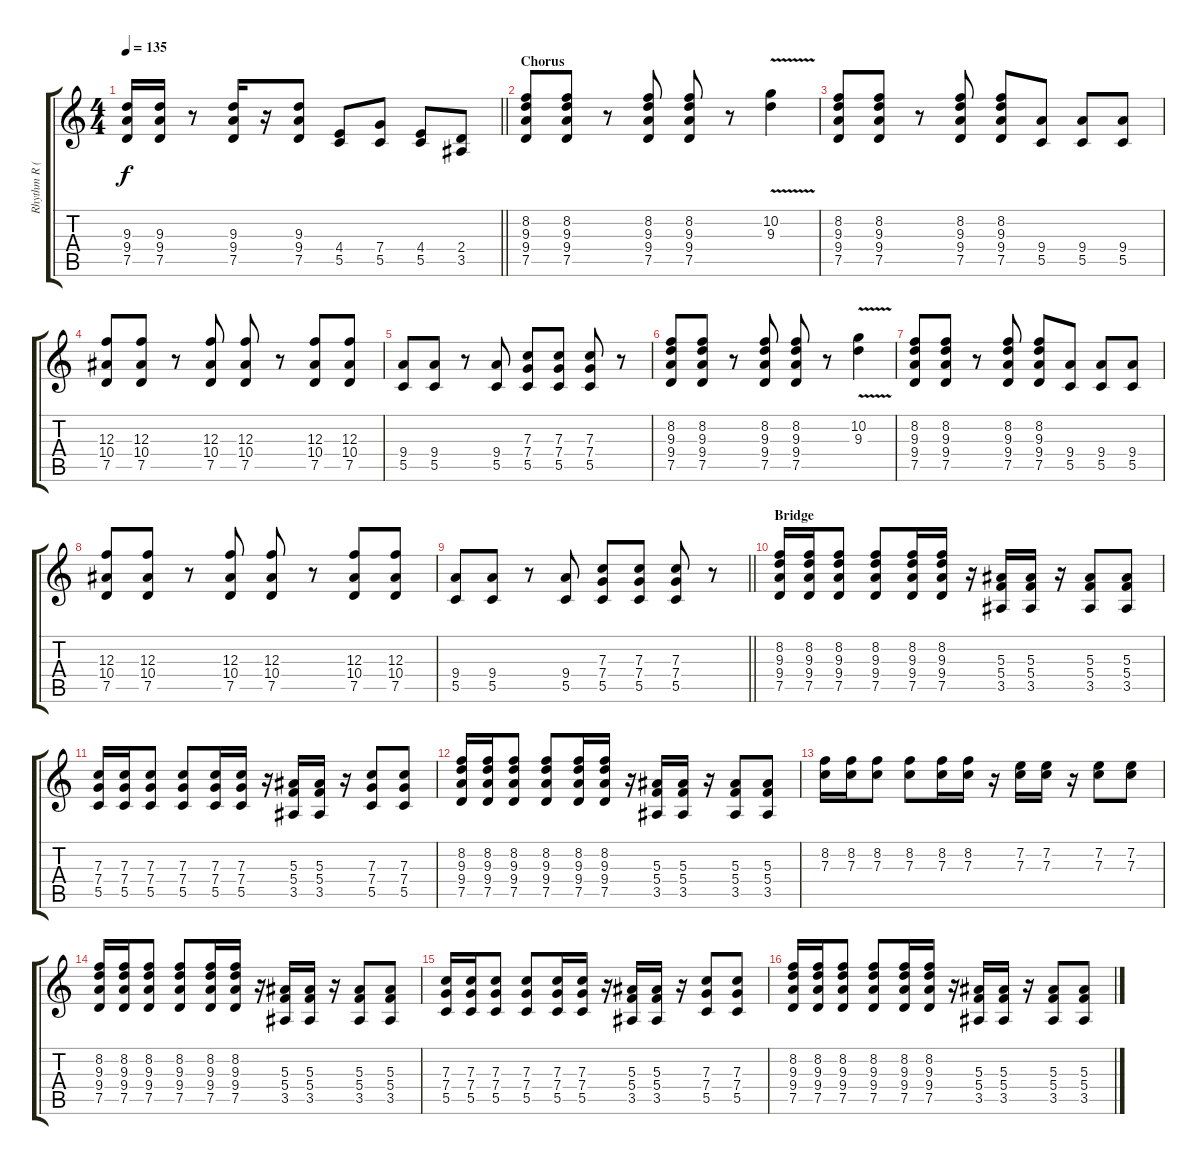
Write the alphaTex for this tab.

\track ("Rhythm R (Lorenzo)" "Rhythm R (") {instrument distortionguitar}
\staff {score tabs}
\tuning (D4 A3 F3 C3 G2 C2) {hide}
\ts (4 4)
\tempo 135
\clef g2
\barLineRight lightlight
\ks aminor
(9.3 9.4 7.5).16{dy f} (9.3 9.4 7.5).16 r.8 (9.3 9.4 7.5).16 r.16 (9.3 9.4 7.5).8 (4.4 5.5).8 (7.4 5.5).8 (4.4 5.5).8 (2.4 3.5).8 |
\section ("" "Chorus")
(8.2 9.3 9.4 7.5).8 (8.2 9.3 9.4 7.5).8 r.8 (8.2 9.3 9.4 7.5).8 (8.2 9.3 9.4 7.5).8 r.8 (10.2{v} 9.3).4 |
(8.2 9.3 9.4 7.5).8 (8.2 9.3 9.4 7.5).8 r.8 (8.2 9.3 9.4 7.5).8 (8.2 9.3 9.4 7.5).8 (9.4 5.5).8 (9.4 5.5).8 (9.4 5.5).8 |
(12.3 10.4 7.5).8 (12.3 10.4 7.5).8 r.8 (12.3 10.4 7.5).8 (12.3 10.4 7.5).8 r.8 (12.3 10.4 7.5).8 (12.3 10.4 7.5).8 |
(9.4 5.5).8 (9.4 5.5).8 r.8 (9.4 5.5).8 (7.3 7.4 5.5).8 (7.3 7.4 5.5).8 (7.3 7.4 5.5).8 r.8 |
(8.2 9.3 9.4 7.5).8 (8.2 9.3 9.4 7.5).8 r.8 (8.2 9.3 9.4 7.5).8 (8.2 9.3 9.4 7.5).8 r.8 (10.2{v} 9.3).4 |
(8.2 9.3 9.4 7.5).8 (8.2 9.3 9.4 7.5).8 r.8 (8.2 9.3 9.4 7.5).8 (8.2 9.3 9.4 7.5).8 (9.4 5.5).8 (9.4 5.5).8 (9.4 5.5).8 |
(12.3 10.4 7.5).8 (12.3 10.4 7.5).8 r.8 (12.3 10.4 7.5).8 (12.3 10.4 7.5).8 r.8 (12.3 10.4 7.5).8 (12.3 10.4 7.5).8 |
\barLineRight lightlight
(9.4 5.5).8 (9.4 5.5).8 r.8 (9.4 5.5).8 (7.3 7.4 5.5).8 (7.3 7.4 5.5).8 (7.3 7.4 5.5).8 r.8 |
\section ("" "Bridge")
(8.2 9.3 9.4 7.5).16 (8.2 9.3 9.4 7.5).16 (8.2 9.3 9.4 7.5).8 (8.2 9.3 9.4 7.5).8 (8.2 9.3 9.4 7.5).16 (8.2 9.3 9.4 7.5).16 r.16 (5.3 5.4 3.5).16 (5.3 5.4 3.5).16 r.16 (5.3 5.4 3.5).8 (5.3 5.4 3.5).8 |
(7.3 7.4 5.5).16 (7.3 7.4 5.5).16 (7.3 7.4 5.5).8 (7.3 7.4 5.5).8 (7.3 7.4 5.5).16 (7.3 7.4 5.5).16 r.16 (5.3 5.4 3.5).16 (5.3 5.4 3.5).16 r.16 (7.3 7.4 5.5).8 (7.3 7.4 5.5).8 |
(8.2 9.3 9.4 7.5).16 (8.2 9.3 9.4 7.5).16 (8.2 9.3 9.4 7.5).8 (8.2 9.3 9.4 7.5).8 (8.2 9.3 9.4 7.5).16 (8.2 9.3 9.4 7.5).16 r.16 (5.3 5.4 3.5).16 (5.3 5.4 3.5).16 r.16 (5.3 5.4 3.5).8 (5.3 5.4 3.5).8 |
(8.2 7.3).16 (8.2 7.3).16 (8.2 7.3).8 (8.2 7.3).8 (8.2 7.3).16 (8.2 7.3).16 r.16 (7.2 7.3).16 (7.2 7.3).16 r.16 (7.2 7.3).8 (7.2 7.3).8 |
(8.2 9.3 9.4 7.5).16 (8.2 9.3 9.4 7.5).16 (8.2 9.3 9.4 7.5).8 (8.2 9.3 9.4 7.5).8 (8.2 9.3 9.4 7.5).16 (8.2 9.3 9.4 7.5).16 r.16 (5.3 5.4 3.5).16 (5.3 5.4 3.5).16 r.16 (5.3 5.4 3.5).8 (5.3 5.4 3.5).8 |
(7.3 7.4 5.5).16 (7.3 7.4 5.5).16 (7.3 7.4 5.5).8 (7.3 7.4 5.5).8 (7.3 7.4 5.5).16 (7.3 7.4 5.5).16 r.16 (5.3 5.4 3.5).16 (5.3 5.4 3.5).16 r.16 (7.3 7.4 5.5).8 (7.3 7.4 5.5).8 |
(8.2 9.3 9.4 7.5).16 (8.2 9.3 9.4 7.5).16 (8.2 9.3 9.4 7.5).8 (8.2 9.3 9.4 7.5).8 (8.2 9.3 9.4 7.5).16 (8.2 9.3 9.4 7.5).16 r.16 (5.3 5.4 3.5).16 (5.3 5.4 3.5).16 r.16 (5.3 5.4 3.5).8 (5.3 5.4 3.5).8
